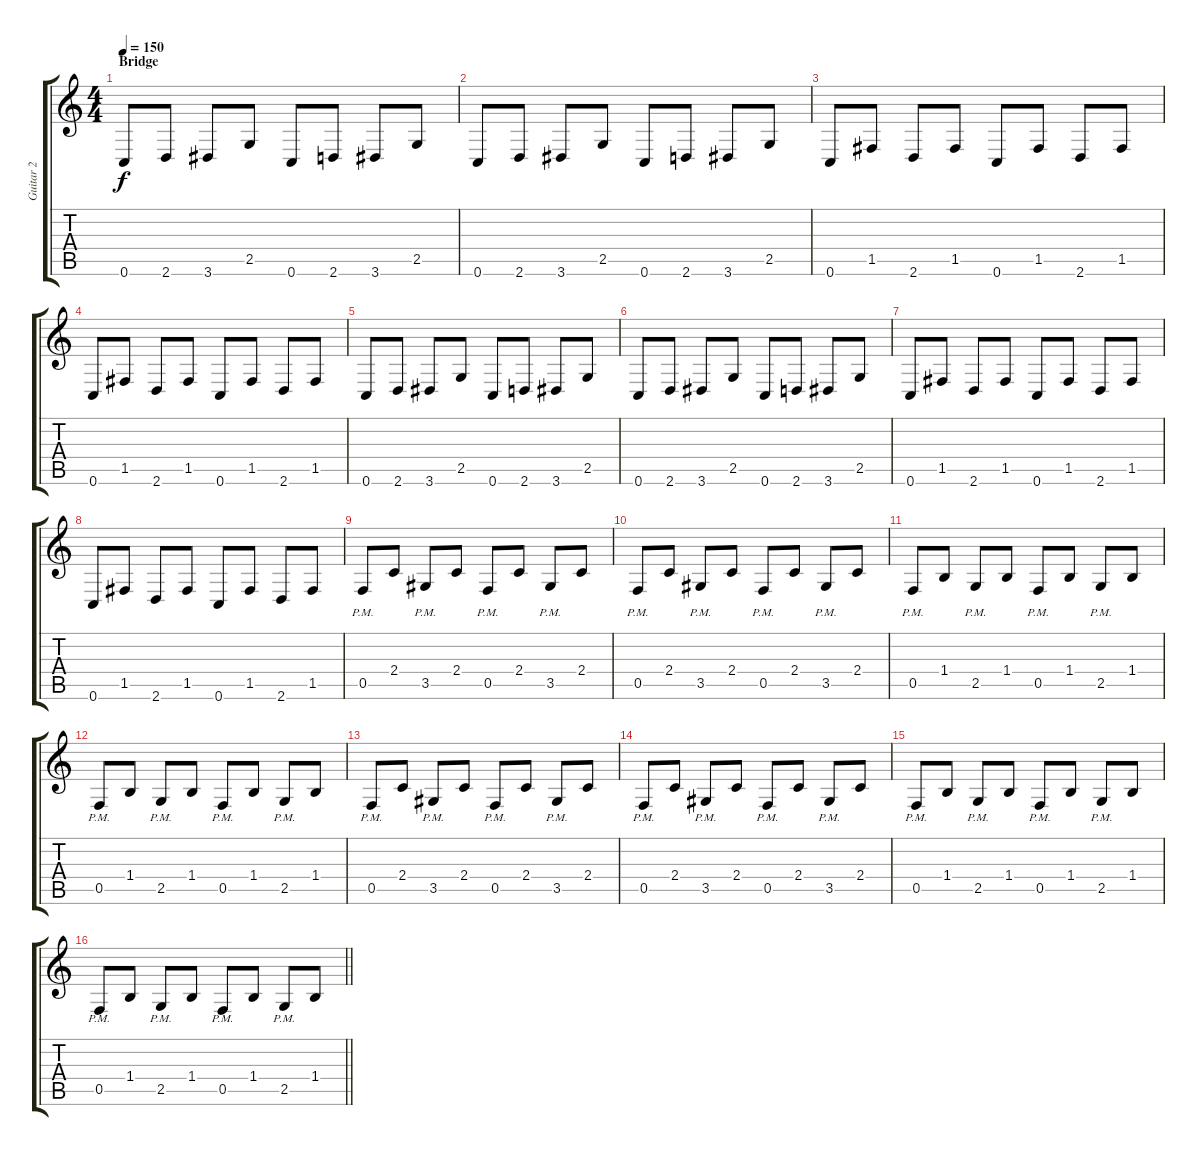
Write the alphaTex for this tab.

\track ("Guitar 2" "Guitar 2") {instrument distortionguitar}
\staff {score tabs}
\tuning (C4 G3 Eb3 Bb2 F2 C2) {hide}
\ts (4 4)
\section ("" "Bridge")
\tempo 150
\clef g2
\ks c
0.6.8{dy f} 2.6.8 3.6.8 2.5.8 0.6.8 2.6.8 3.6.8 2.5.8 |
0.6.8 2.6.8 3.6.8 2.5.8 0.6.8 2.6.8 3.6.8 2.5.8 |
0.6.8 1.5.8 2.6.8 1.5.8 0.6.8 1.5.8 2.6.8 1.5.8 |
0.6.8 1.5.8 2.6.8 1.5.8 0.6.8 1.5.8 2.6.8 1.5.8 |
0.6.8 2.6.8 3.6.8 2.5.8 0.6.8 2.6.8 3.6.8 2.5.8 |
0.6.8 2.6.8 3.6.8 2.5.8 0.6.8 2.6.8 3.6.8 2.5.8 |
0.6.8 1.5.8 2.6.8 1.5.8 0.6.8 1.5.8 2.6.8 1.5.8 |
0.6.8 1.5.8 2.6.8 1.5.8 0.6.8 1.5.8 2.6.8 1.5.8 |
0.5{pm}.8 2.4.8 3.5{pm}.8 2.4.8 0.5{pm}.8 2.4.8 3.5{pm}.8 2.4.8 |
0.5{pm}.8 2.4.8 3.5{pm}.8 2.4.8 0.5{pm}.8 2.4.8 3.5{pm}.8 2.4.8 |
0.5{pm}.8 1.4.8 2.5{pm}.8 1.4.8 0.5{pm}.8 1.4.8 2.5{pm}.8 1.4.8 |
0.5{pm}.8 1.4.8 2.5{pm}.8 1.4.8 0.5{pm}.8 1.4.8 2.5{pm}.8 1.4.8 |
0.5{pm}.8 2.4.8 3.5{pm}.8 2.4.8 0.5{pm}.8 2.4.8 3.5{pm}.8 2.4.8 |
0.5{pm}.8 2.4.8 3.5{pm}.8 2.4.8 0.5{pm}.8 2.4.8 3.5{pm}.8 2.4.8 |
0.5{pm}.8 1.4.8 2.5{pm}.8 1.4.8 0.5{pm}.8 1.4.8 2.5{pm}.8 1.4.8 |
\barLineRight lightlight
0.5{pm}.8 1.4.8 2.5{pm}.8 1.4.8 0.5{pm}.8 1.4.8 2.5{pm}.8 1.4.8
